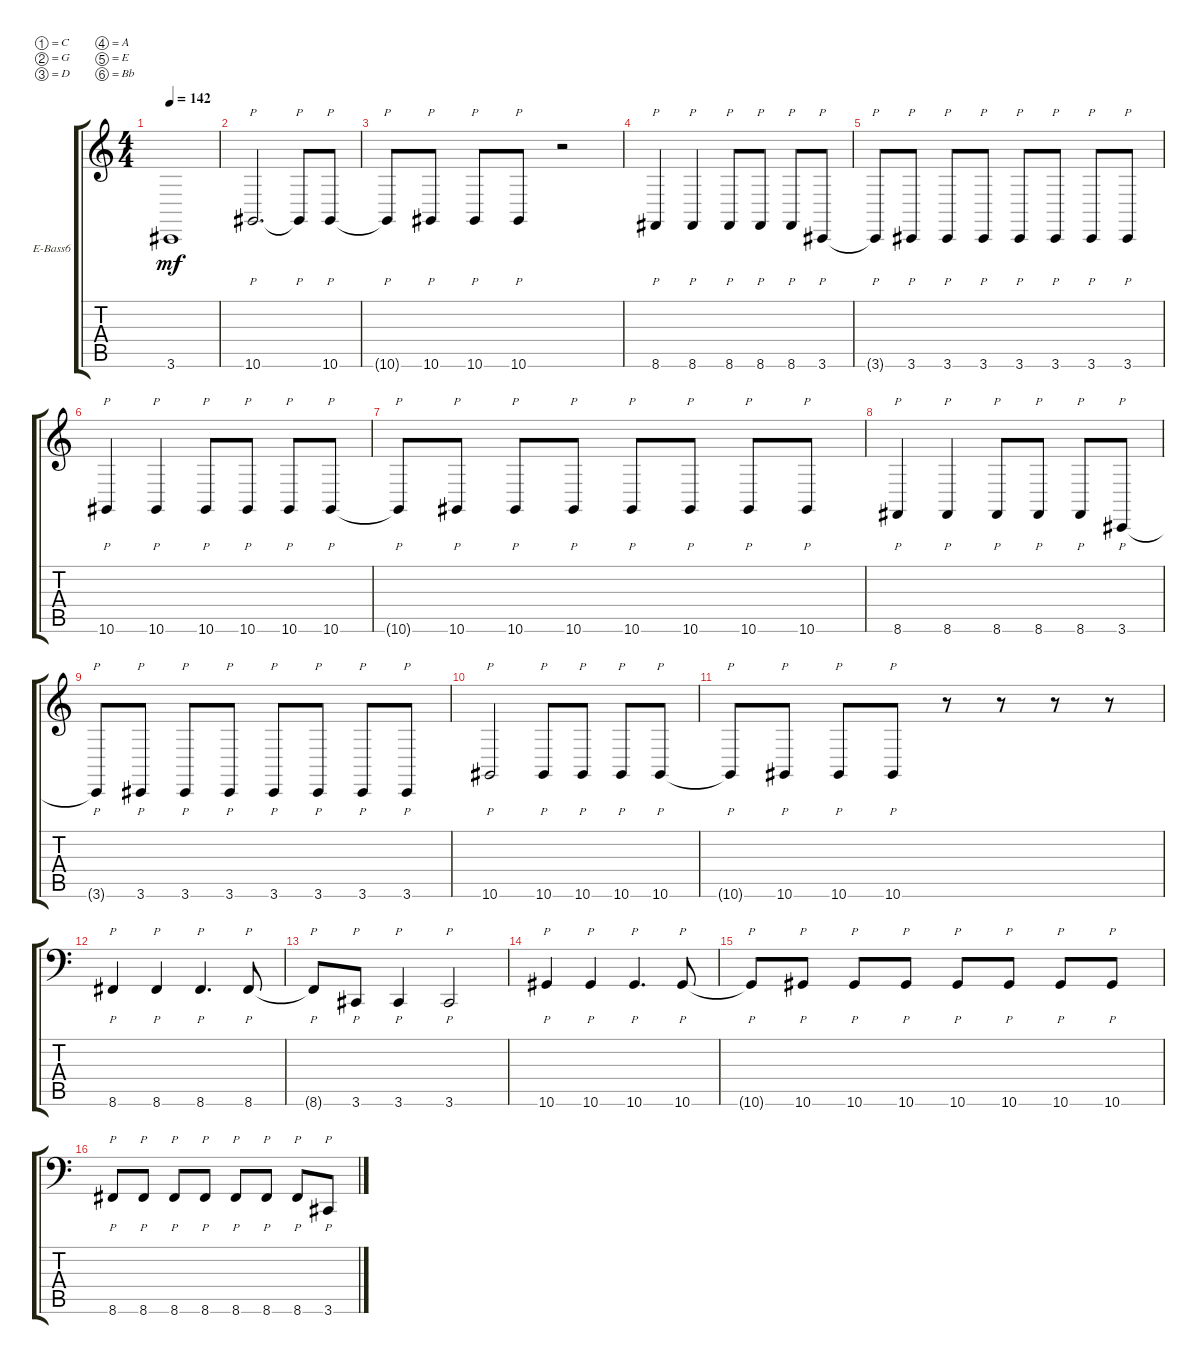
\defaultSystemsLayout 4
\bracketExtendMode groupsimilarinstruments
\firstSystemTrackNameOrientation horizontal
\otherSystemsTrackNameOrientation horizontal
\track ("Electric Bass" "E-Bass6") {instrument electricbassfinger}
\staff {score tabs}
\tuning (C3 G2 D2 A1 E1 Bb0)
\ts (4 4)
\tempo 142
\clef g2
\scale
0.333333
\ks c
3.6{t}.1{dy mf} |
\scale
0.333333 10.6.2{p d} 10.6{t}.8{p} 10.6.8{p} |
\scale
0.333333 10.6{t}.8{p} 10.6.8{p} 10.6.8{p} 10.6.8{p} r.2 |
\scale
0.333333 8.6.4{p} 8.6.4{p} 8.6.8{p} 8.6.8{p} 8.6.8{p} 3.6.8{p} |
\scale
0.333333 3.6{t}.8{p} 3.6.8{p} 3.6.8{p} 3.6.8{p} 3.6.8{p} 3.6.8{p} 3.6.8{p} 3.6.8{p} |
\scale
0.333333 10.6.4{p} 10.6.4{p} 10.6.8{p} 10.6.8{p} 10.6.8{p} 10.6.8{p} |
\scale
0.333333 10.6{t}.8{p} 10.6.8{p} 10.6.8{p} 10.6.8{p} 10.6.8{p} 10.6.8{p} 10.6.8{p} 10.6.8{p} |
\scale
0.333333 8.6.4{p} 8.6.4{p} 8.6.8{p} 8.6.8{p} 8.6.8{p} 3.6.8{p} |
\scale
0.333333 3.6{t}.8{p} 3.6.8{p} 3.6.8{p} 3.6.8{p} 3.6.8{p} 3.6.8{p} 3.6.8{p} 3.6.8{p} |
\scale
0.333333 10.6.2{p} 10.6.8{p} 10.6.8{p} 10.6.8{p} 10.6.8{p} |
\scale
0.333333 10.6{t}.8{p} 10.6.8{p} 10.6.8{p} 10.6.8{p} r.8 r.8 r.8 r.8 |
\clef f4
\scale
0.333333 8.6.4{p} 8.6.4{p} 8.6.4{p d} 8.6.8{p} |
\scale
0.333333 8.6{t}.8{p} 3.6.8{p} 3.6.4{p} 3.6.2{p} |
\scale
0.333333 10.6.4{p} 10.6.4{p} 10.6.4{p d} 10.6.8{p} |
\scale
0.333333 10.6{t}.8{p} 10.6.8{p} 10.6.8{p} 10.6.8{p} 10.6.8{p} 10.6.8{p} 10.6.8{p} 10.6.8{p} |
\scale
0.333333 8.6.8{p} 8.6.8{p} 8.6.8{p} 8.6.8{p} 8.6.8{p} 8.6.8{p} 8.6.8{p} 3.6.8{p}
